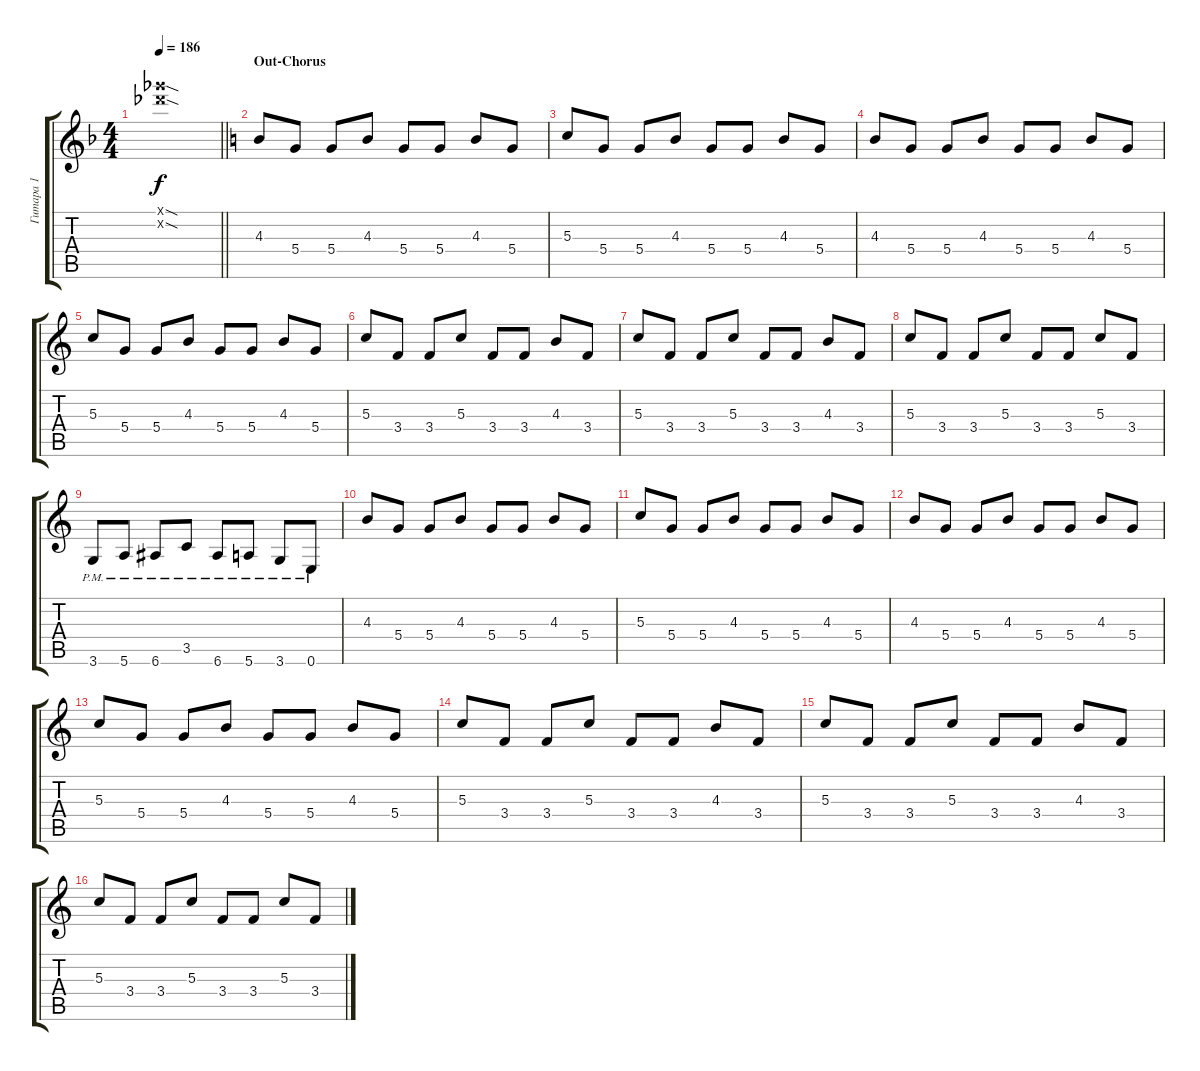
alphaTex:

\track ("Гитара 1" "Гитара 1") {instrument distortionguitar}
\staff {score tabs}
\tuning (E4 B3 G3 D3 A2 E2) {hide}
\ts (4 4)
\tempo 186
\clef g2
\barLineRight lightlight
\ks dminor
(14.1{sod x} 14.2{sod x}).1{dy f} |
\section ("" "Out-Chorus")
\ks aminor
4.3.8 5.4.8 5.4.8 4.3.8 5.4.8 5.4.8 4.3.8 5.4.8 |
5.3.8 5.4.8 5.4.8 4.3.8 5.4.8 5.4.8 4.3.8 5.4.8 |
4.3.8 5.4.8 5.4.8 4.3.8 5.4.8 5.4.8 4.3.8 5.4.8 |
5.3.8 5.4.8 5.4.8 4.3.8 5.4.8 5.4.8 4.3.8 5.4.8 |
5.3.8 3.4.8 3.4.8 5.3.8 3.4.8 3.4.8 4.3.8 3.4.8 |
5.3.8 3.4.8 3.4.8 5.3.8 3.4.8 3.4.8 4.3.8 3.4.8 |
5.3.8 3.4.8 3.4.8 5.3.8 3.4.8 3.4.8 5.3.8 3.4.8 |
3.6{pm}.8 5.6{pm}.8 6.6{pm}.8 3.5{pm}.8 6.6{pm}.8 5.6{pm}.8 3.6{pm}.8 0.6{pm}.8 |
4.3.8 5.4.8 5.4.8 4.3.8 5.4.8 5.4.8 4.3.8 5.4.8 |
5.3.8 5.4.8 5.4.8 4.3.8 5.4.8 5.4.8 4.3.8 5.4.8 |
4.3.8 5.4.8 5.4.8 4.3.8 5.4.8 5.4.8 4.3.8 5.4.8 |
5.3.8 5.4.8 5.4.8 4.3.8 5.4.8 5.4.8 4.3.8 5.4.8 |
5.3.8 3.4.8 3.4.8 5.3.8 3.4.8 3.4.8 4.3.8 3.4.8 |
5.3.8 3.4.8 3.4.8 5.3.8 3.4.8 3.4.8 4.3.8 3.4.8 |
5.3.8 3.4.8 3.4.8 5.3.8 3.4.8 3.4.8 5.3.8 3.4.8
